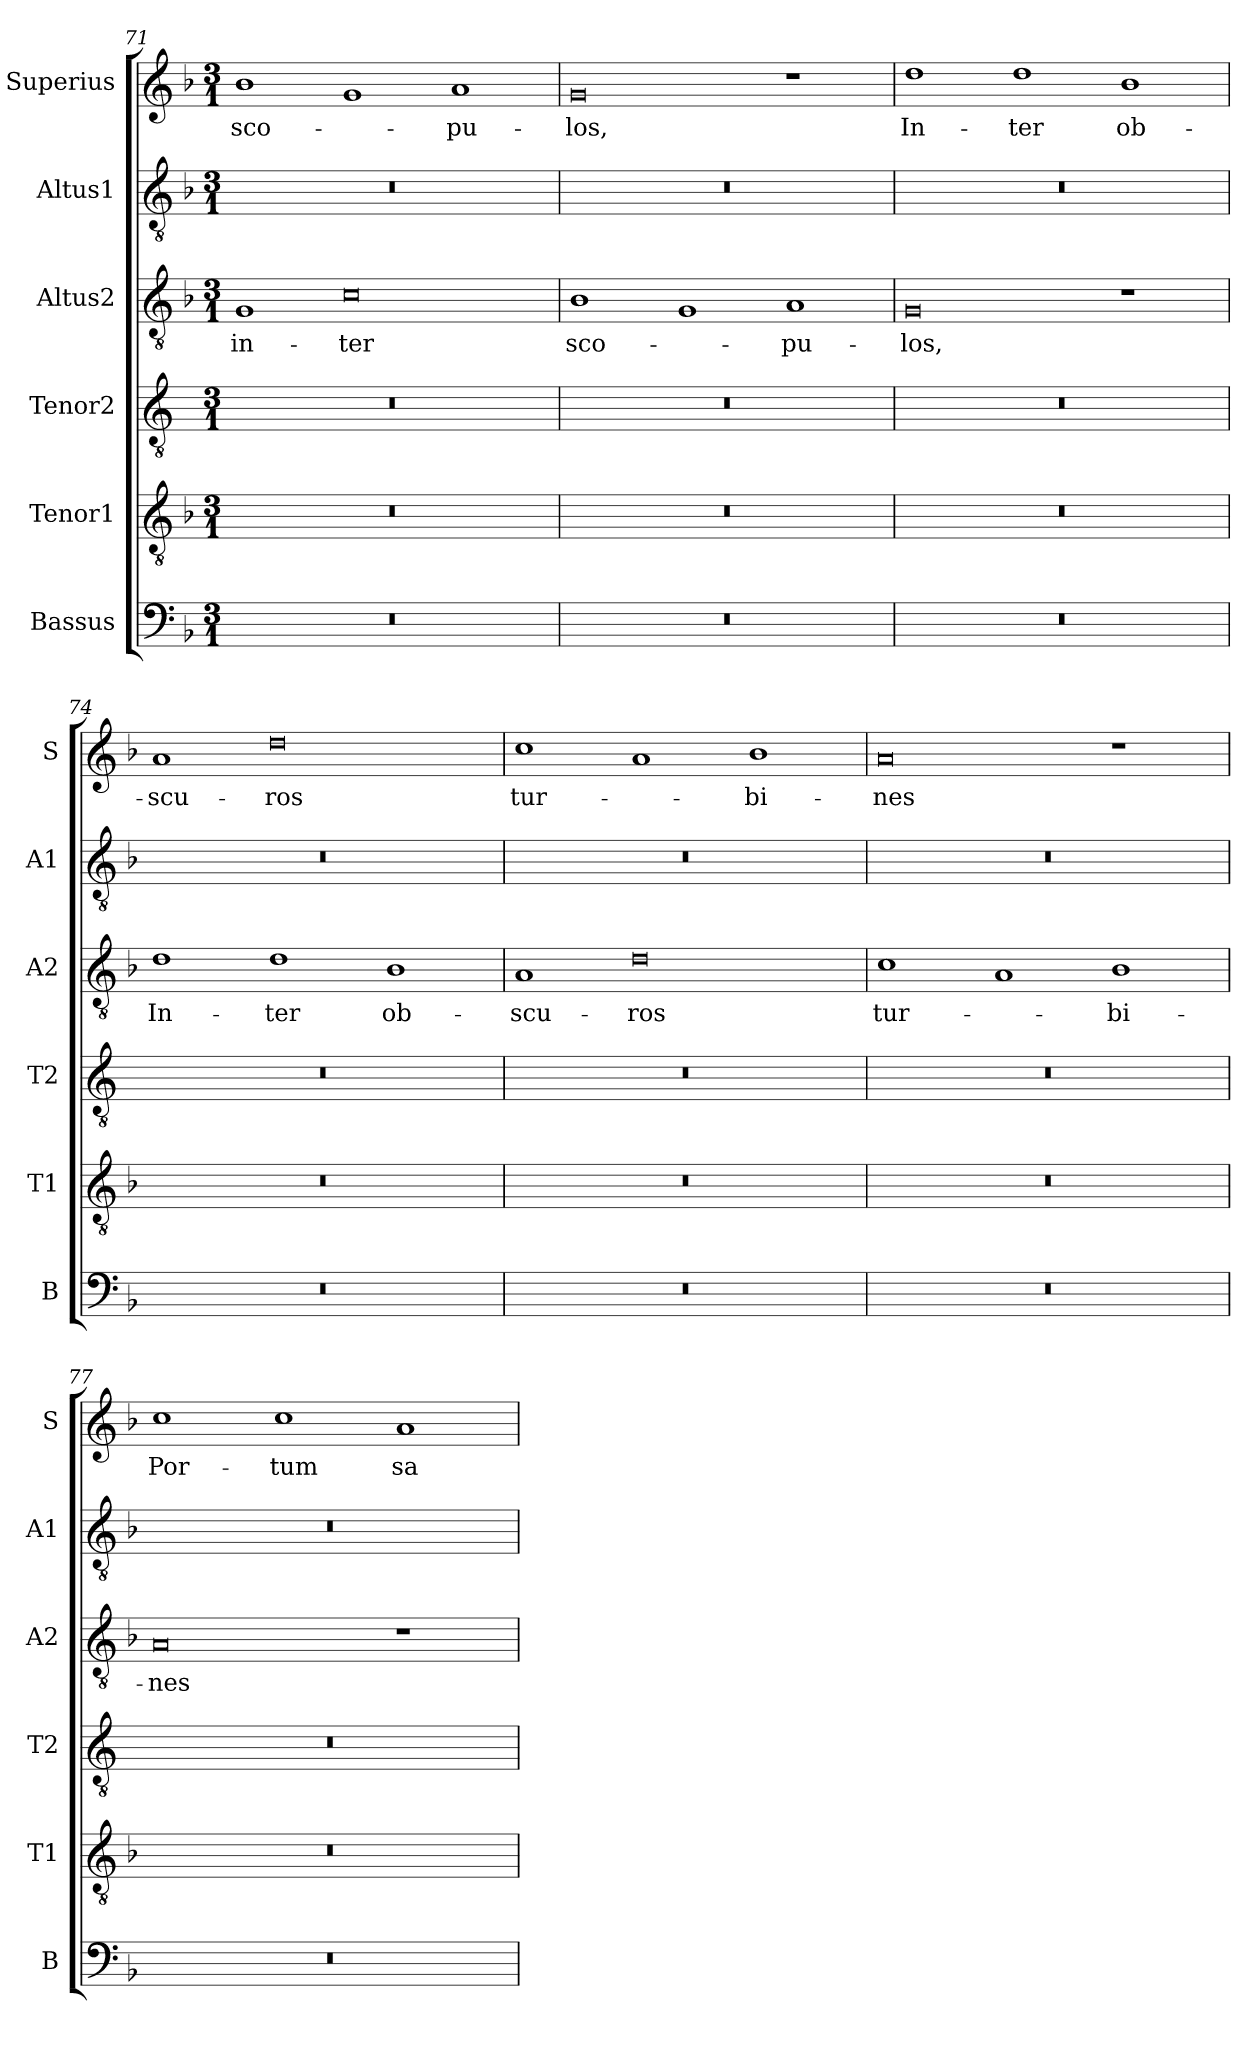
**kern	**kern	**kern	**kern	**text	**kern	**kern	**text
*part6	*part5	*part4	*part3	*part3	*part2	*part1	*part1
*staff6	*staff5	*staff4	*staff3	*staff3	*staff2	*staff1	*staff1
*I"Bassus	*I"Tenor1	*I"Tenor2	*I"Altus2	*	*I"Altus1	*I"Superius	*
*I'B	*I'T1	*I'T2	*I'A2	*	*I'A1	*I'S	*
*clefF4	*clefGv2	*clefGv2	*clefGv2	*	*clefGv2	*clefG2	*
*k[b-]	*k[b-]	*k[]	*k[b-]	*	*k[b-]	*k[b-]	*
*M3/1	*M3/1	*M3/1	*M3/1	*	*M3/1	*M3/1	*
=71	=71	=71	=71	=71	=71	=71	=71
0.r	0.r	0.r	1G	in-	0.r	1b-	sco-
.	.	.	0c	-ter	.	1g	.
.	.	.	.	.	.	1a	-pu-
=72	=72	=72	=72	=72	=72	=72	=72
0.r	0.r	0.r	1B-	sco-	0.r	0g	-los,
.	.	.	1G	.	.	.	.
.	.	.	1A	-pu-	.	1r	.
=73	=73	=73	=73	=73	=73	=73	=73
0.r	0.r	0.r	0G	-los,	0.r	1dd	In-
.	.	.	.	.	.	1dd	-ter
.	.	.	1r	.	.	1b-	ob-
=74	=74	=74	=74	=74	=74	=74	=74
0.r	0.r	0.r	1d	In-	0.r	1a	-scu-
.	.	.	1d	-ter	.	0dd	-ros
.	.	.	1B-	ob-	.	.	.
=75	=75	=75	=75	=75	=75	=75	=75
0.r	0.r	0.r	1A	-scu-	0.r	1cc	tur-
.	.	.	0d	-ros	.	1a	.
.	.	.	.	.	.	1b-	-bi-
=76	=76	=76	=76	=76	=76	=76	=76
0.r	0.r	0.r	1c	tur-	0.r	0a	-nes
.	.	.	1A	.	.	.	.
.	.	.	1B-	-bi-	.	1r	.
=77	=77	=77	=77	=77	=77	=77	=77
0.r	0.r	0.r	0A	-nes	0.r	1cc	Por-
.	.	.	.	.	.	1cc	-tum
.	.	.	1r	.	.	1a	sa-
=	=	=	=	=	=	=	=
*-	*-	*-	*-	*-	*-	*-	*-
